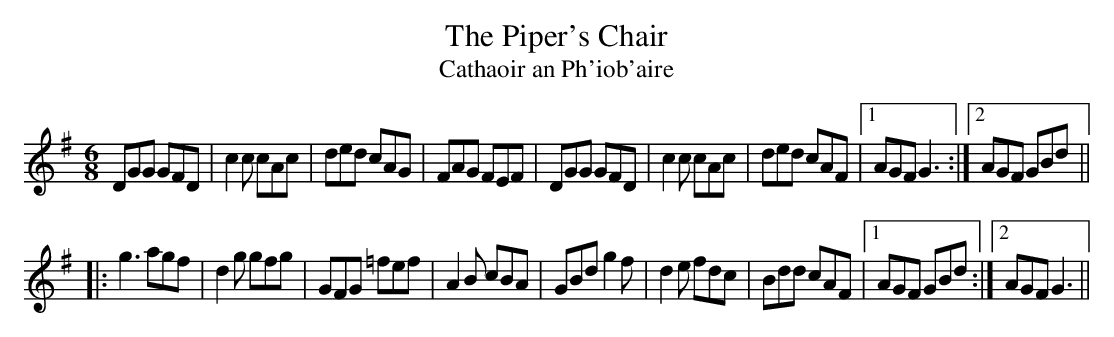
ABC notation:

X:1
T:Piper's Chair, The
T:Cathaoir an Ph'iob'aire
M:6/8
K:G
DGG GFD|c2c cAc|ded cAG|FAG FEF|DGG GFD|c2c cAc|ded cAF|1 AGF G3:|2 AGF GBd||
|:g3 agf|d2g gfg|GFG =fef|A2B cBA|GBd g2f|d2e fdc|Bdd cAF|1 AGF GBd:|2 AGF G3||
